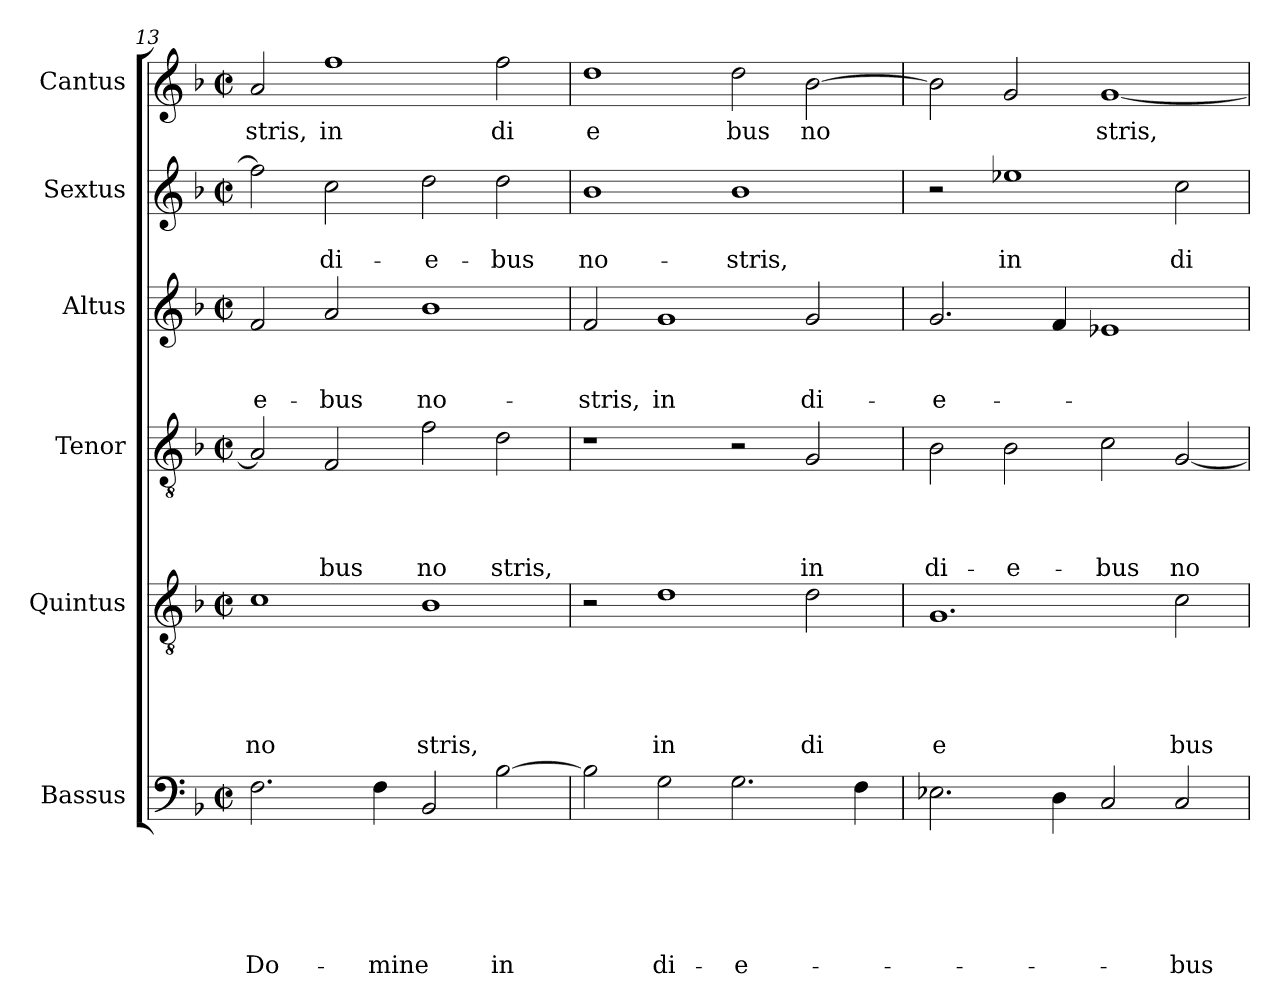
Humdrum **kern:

**kern	**text	**text	**text	**text	**text	**text	**kern	**text	**text	**text	**text	**text	**kern	**text	**text	**text	**text	**kern	**text	**text	**text	**kern	**text	**text	**kern	**text
*part6	*part6	*part6	*part6	*part6	*part6	*part6	*part5	*part5	*part5	*part5	*part5	*part5	*part4	*part4	*part4	*part4	*part4	*part3	*part3	*part3	*part3	*part2	*part2	*part2	*part1	*part1
*staff6	*staff6	*staff6	*staff6	*staff6	*staff6	*staff6	*staff5	*staff5	*staff5	*staff5	*staff5	*staff5	*staff4	*staff4	*staff4	*staff4	*staff4	*staff3	*staff3	*staff3	*staff3	*staff2	*staff2	*staff2	*staff1	*staff1
*I"Bassus	*	*	*	*	*	*	*I"Quintus	*	*	*	*	*	*I"Tenor	*	*	*	*	*I"Altus	*	*	*	*I"Sextus	*	*	*I"Cantus	*
!!LO:LB:g=z
*clefF4	*	*	*	*	*	*	*clefGv2	*	*	*	*	*	*clefGv2	*	*	*	*	*clefG2	*	*	*	*clefG2	*	*	*clefG2	*
*k[b-]	*	*	*	*	*	*	*k[b-]	*	*	*	*	*	*k[b-]	*	*	*	*	*k[b-]	*	*	*	*k[b-]	*	*	*k[b-]	*
*F:	*	*	*	*	*	*	*F:	*	*	*	*	*	*F:	*	*	*	*	*F:	*	*	*	*F:	*	*	*F:	*
*M2/2	*	*	*	*	*	*	*M2/2	*	*	*	*	*	*M2/2	*	*	*	*	*M2/2	*	*	*	*M2/2	*	*	*M2/2	*
*met(c|)	*	*	*	*	*	*	*met(c|)	*	*	*	*	*	*met(c|)	*	*	*	*	*met(c|)	*	*	*	*met(c|)	*	*	*met(c|)	*
=13	=13	=13	=13	=13	=13	=13	=13	=13	=13	=13	=13	=13	=13	=13	=13	=13	=13	=13	=13	=13	=13	=13	=13	=13	=13	=13
!	!	!	!	!	!	!LO:LY:b	!	!	!	!	!	!LO:LY:b	!	!	!	!	!	!	!	!	!LO:LY:b	!	!	!	!	!LO:LY:b
2.F\	.	.	.	.	.	Do-	1c	.	.	.	.	no	2A/]	.	.	.	.	2f/	.	.	e-	2ff\]	.	.	2a/	stris,
!	!	!	!	!	!	!	!	!	!	!	!	!	!	!	!	!	!LO:LY:b	!	!	!	!LO:LY:b	!	!	!LO:LY:b	!	!LO:LY:b
.	.	.	.	.	.	.	.	.	.	.	.	.	2F/	.	.	.	bus	2a/	.	.	-bus	2cc\	.	di-	1ff	in
!	!	!	!	!	!	!LO:LY:b	!	!	!	!	!	!	!	!	!	!	!	!	!	!	!	!	!	!	!	!
4F\	.	.	.	.	.	-mine	.	.	.	.	.	.	.	.	.	.	.	.	.	.	.	.	.	.	.	.
!	!	!	!	!	!	!	!	!	!	!	!	!LO:LY:b	!	!	!	!	!LO:LY:b	!	!	!	!LO:LY:b	!	!	!LO:LY:b	!	!
2BB-/	.	.	.	.	.	.	1B-	.	.	.	.	stris,	2f\	.	.	.	no	1b-	.	.	no-	2dd\	.	-e-	.	.
!	!	!	!	!	!	!LO:LY:b	!	!	!	!	!	!	!	!	!	!	!LO:LY:b	!	!	!	!	!	!	!LO:LY:b	!	!LO:LY:b
[>2B-\	.	.	.	.	.	in	.	.	.	.	.	.	2d\	.	.	.	stris,	.	.	.	.	2dd\	.	-bus	2ff\	di
=14	=14	=14	=14	=14	=14	=14	=14	=14	=14	=14	=14	=14	=14	=14	=14	=14	=14	=14	=14	=14	=14	=14	=14	=14	=14	=14
!	!	!	!	!	!	!	!	!	!	!	!	!	!	!	!	!	!	!	!	!	!LO:LY:b	!	!	!LO:LY:b	!	!LO:LY:b
2B-\]	.	.	.	.	.	.	2r	.	.	.	.	.	1r	.	.	.	.	2f/	.	.	-stris,	1b-	.	no-	1dd	e
!	!	!	!	!	!	!LO:LY:b	!	!	!	!	!	!LO:LY:b	!	!	!	!	!	!	!	!	!LO:LY:b	!	!	!	!	!
2G\	.	.	.	.	.	di-	1d	.	.	.	.	in	.	.	.	.	.	1g	.	.	in	.	.	.	.	.
!	!	!	!	!	!	!LO:LY:b	!	!	!	!	!	!	!	!	!	!	!	!	!	!	!	!	!	!LO:LY:b	!	!LO:LY:b
2.G\	.	.	.	.	.	-e-	.	.	.	.	.	.	2r	.	.	.	.	.	.	.	.	1b-	.	-stris,	2dd\	bus
!	!	!	!	!	!	!	!	!	!	!	!	!LO:LY:b	!	!	!	!	!LO:LY:b	!	!	!	!LO:LY:b	!	!	!	!	!LO:LY:b
.	.	.	.	.	.	.	2d\	.	.	.	.	di	2G/	.	.	.	in	2g/	.	.	di-	.	.	.	[>2b-\	no
4F\	.	.	.	.	.	.	.	.	.	.	.	.	.	.	.	.	.	.	.	.	.	.	.	.	.	.
=15	=15	=15	=15	=15	=15	=15	=15	=15	=15	=15	=15	=15	=15	=15	=15	=15	=15	=15	=15	=15	=15	=15	=15	=15	=15	=15
!	!	!	!	!	!	!	!	!	!	!	!	!LO:LY:b	!	!	!	!	!LO:LY:b	!	!	!	!LO:LY:b	!	!	!	!	!
2.E-X\	.	.	.	.	.	.	1.G	.	.	.	.	e	2B-\	.	.	.	di-	2.g/	.	.	-e-	2r	.	.	2b-\]	.
!	!	!	!	!	!	!	!	!	!	!	!	!	!	!	!	!	!LO:LY:b	!	!	!	!	!	!	!LO:LY:b	!	!
.	.	.	.	.	.	.	.	.	.	.	.	.	2B-\	.	.	.	-e-	.	.	.	.	1ee-X	.	in	2g/	.
4D\	.	.	.	.	.	.	.	.	.	.	.	.	.	.	.	.	.	4f/	.	.	.	.	.	.	.	.
!	!	!	!	!	!	!	!	!	!	!	!	!	!	!	!	!	!LO:LY:b	!	!	!	!	!	!	!	!	!LO:LY:b
2C/	.	.	.	.	.	.	.	.	.	.	.	.	2c\	.	.	.	-bus	1e-X	.	.	.	.	.	.	[<1g	stris,
!	!	!	!	!	!	!LO:LY:b	!	!	!	!	!	!LO:LY:b	!	!	!	!	!LO:LY:b	!	!	!	!	!	!	!LO:LY:b	!	!
2C/	.	.	.	.	.	-bus	2c\	.	.	.	.	bus	[<2G/	.	.	.	no-	.	.	.	.	2cc\	.	di-	.	.
=	=	=	=	=	=	=	=	=	=	=	=	=	=	=	=	=	=	=	=	=	=	=	=	=	=	=
*-	*-	*-	*-	*-	*-	*-	*-	*-	*-	*-	*-	*-	*-	*-	*-	*-	*-	*-	*-	*-	*-	*-	*-	*-	*-	*-
